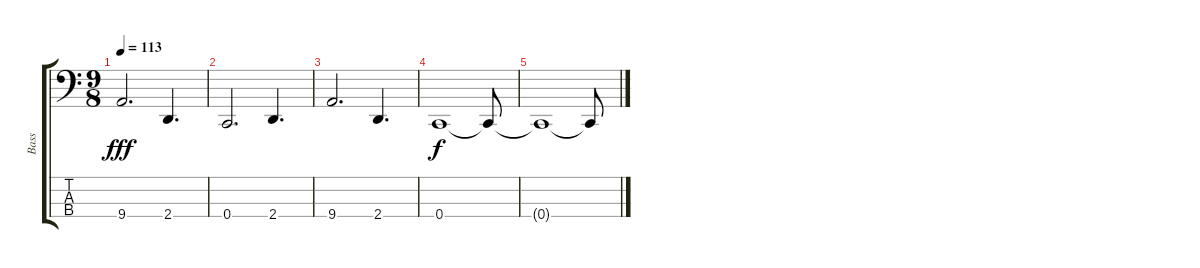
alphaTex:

\track ("Bass" "Bass") {instrument electricbassfinger}
\staff {score tabs}
\tuning (E2 C2 G1 C1) {hide}
\ts (9 8)
\tempo 113
\clef f4
\ks c
9.4.2{d dy fff} 2.4.4{d} |
0.4.2{d} 2.4.4{d} |
9.4.2{d} 2.4.4{d} |
0.4.1{dy f} 0.4{t}.8 |
0.4{t}.1 0.4{t}.8
